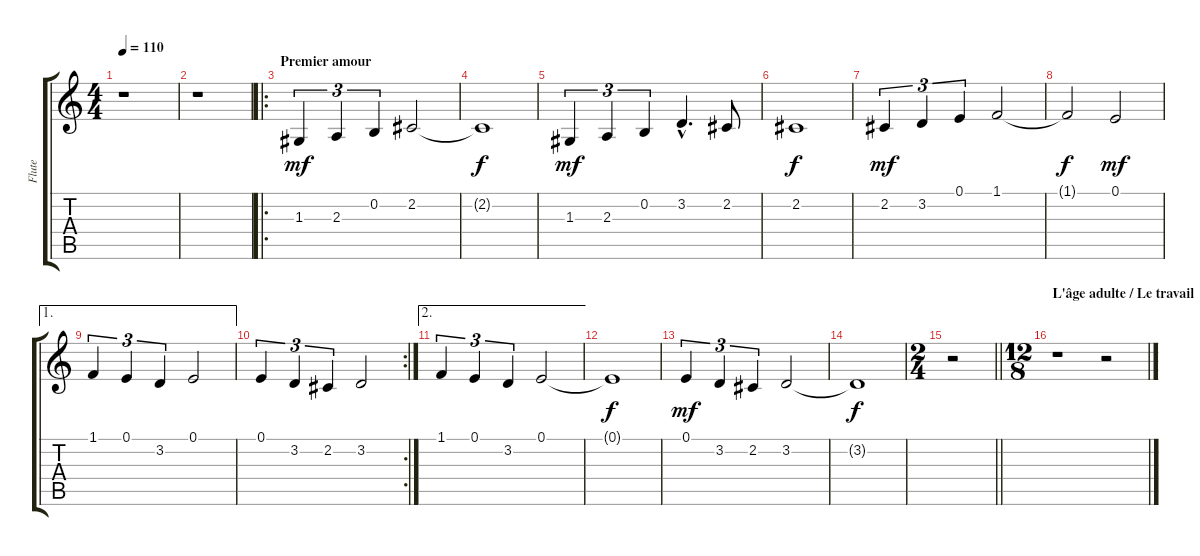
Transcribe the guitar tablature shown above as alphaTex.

\track ("Flute" "Flute") {instrument flute}
\staff {score tabs}
\tuning (E4 B3 G3 D3 A2 E2) {hide}
\ts (4 4)
\tempo 110
\clef g2
\ks c
r.1{dy f} |
r.1 |
\ro
\section ("" "Premier amour")
1.3.4{tu (3 2) dy mf volume 6} 2.3.4{tu (3 2)} 0.2.4{tu (3 2)} 2.2.2 |
2.2{t}.1{dy f} |
1.3.4{tu (3 2) dy mf} 2.3.4{tu (3 2)} 0.2.4{tu (3 2)} 3.2{hac}.4{d} 2.2.8 |
2.2.1{dy f} |
2.2.4{tu (3 2) dy mf} 3.2.4{tu (3 2)} 0.1.4{tu (3 2)} 1.1.2 |
1.1{t}.2{dy f} 0.1.2{dy mf} |
\ae 1
1.1.4{tu (3 2)} 0.1.4{tu (3 2)} 3.2.4{tu (3 2)} 0.1.2 |
\rc 2
0.1.4{tu (3 2)} 3.2.4{tu (3 2)} 2.2.4{tu (3 2)} 3.2.2 |
\ae 2
1.1.4{tu (3 2)} 0.1.4{tu (3 2)} 3.2.4{tu (3 2)} 0.1.2 |
0.1{t}.1{dy f} |
0.1.4{tu (3 2) dy mf} 3.2.4{tu (3 2)} 2.2.4{tu (3 2)} 3.2.2 |
3.2{t}.1{dy f volume 0} |
\ts (2 4)
\barLineRight lightlight
r.2 |
\ts (12 8)
\section ("" "L'âge adulte / Le travail")
r.1 r.2
